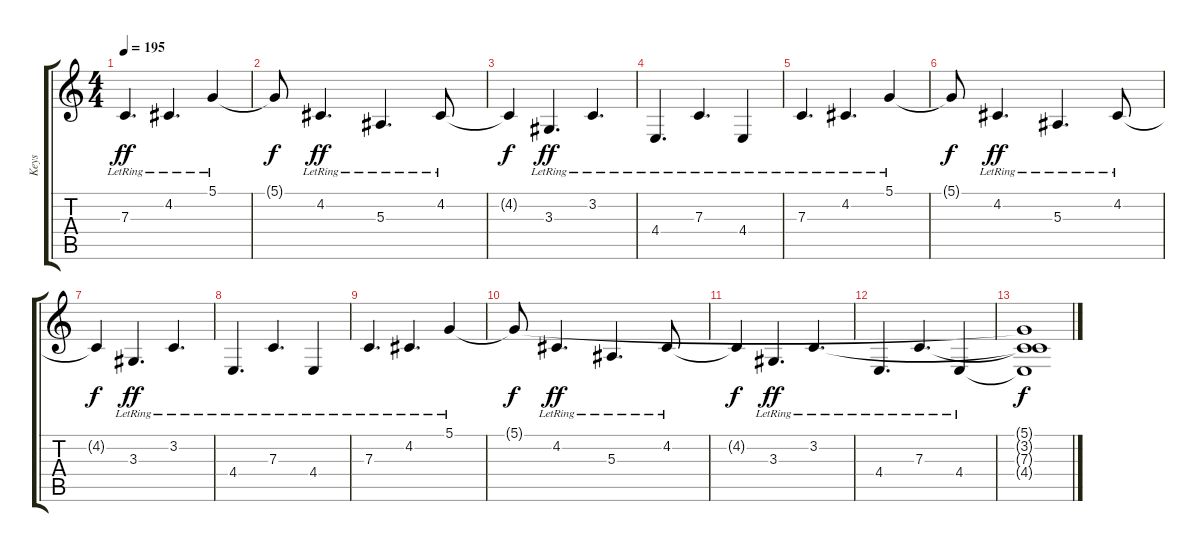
\track ("Keys" "Keys") {instrument synthstrings1}
\staff {score tabs}
\tuning (D4 A3 F3 C3 G2 C2) {hide}
\ts (4 4)
\tempo 195
\clef g2
\ks c
7.3{lr}.4{d dy ff} 4.2{lr}.4{d} 5.1{lr}.4 |
5.1{t}.8{dy f} 4.2{lr}.4{d dy ff} 5.3{lr}.4{d} 4.2{lr}.8 |
4.2{t}.4{dy f} 3.3{lr}.4{d dy ff} 3.2{lr}.4{d} |
4.4{lr}.4{d} 7.3{lr}.4{d} 4.4{lr}.4 |
7.3{lr}.4{d} 4.2{lr}.4{d} 5.1{lr}.4 |
5.1{t}.8{dy f} 4.2{lr}.4{d dy ff} 5.3{lr}.4{d} 4.2{lr}.8 |
4.2{t}.4{dy f} 3.3{lr}.4{d dy ff} 3.2{lr}.4{d} |
4.4{lr}.4{d} 7.3{lr}.4{d} 4.4{lr}.4 |
7.3{lr}.4{d} 4.2{lr}.4{d} 5.1{lr}.4 |
5.1{t}.8{dy f} 4.2{lr}.4{d dy ff} 5.3{lr}.4{d} 4.2{lr}.8 |
4.2{t}.4{dy f} 3.3{lr}.4{d dy ff} 3.2{lr}.4{d} |
4.4{lr}.4{d} 7.3{lr}.4{d} 4.4{lr}.4 |
(5.1{t} 3.2{t} 7.3{t} 4.4{t}).1{dy f}
